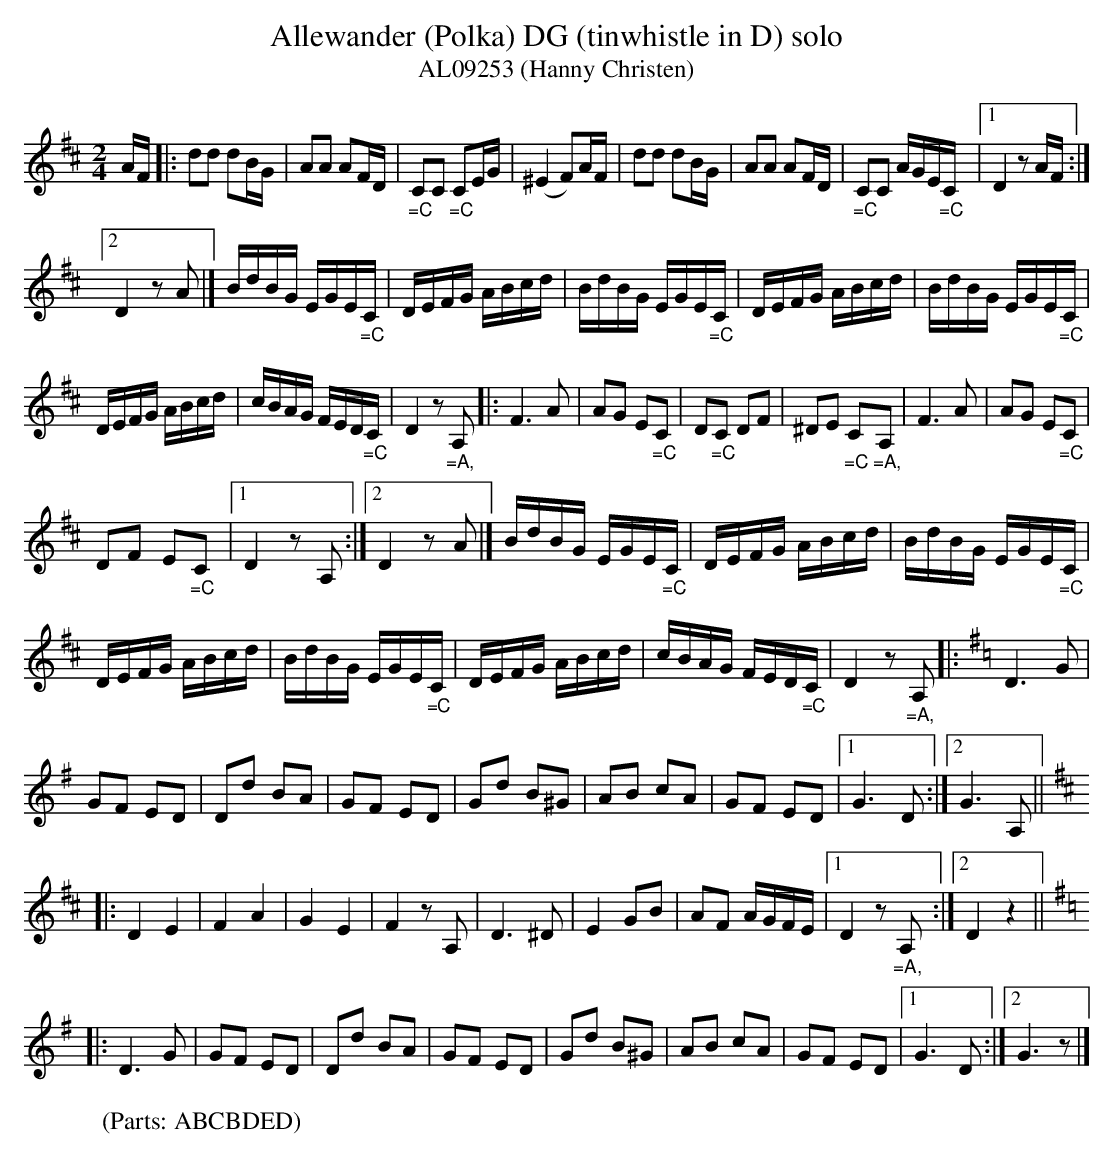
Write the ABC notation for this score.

X:1
T:Allewander (Polka) DG (tinwhistle in D) solo
T:AL09253 (Hanny Christen)
M:2/4
L:1/16
K:D transpose=12
AF |: d2d2 d2BG | A2A2 A2FD | "_=C"C2C2 "_=C"C2EG | (^E4F2)AF | d2d2 d2BG | A2A2 A2FD | "_=C"C2C2 AGE"_=C"C |1 \
D4z2AF :|2
D4z2A2 |] BdBG EGE"_=C"C | DEFG ABcd | BdBG EGE"_=C"C | DEFG ABcd | \
BdBG EGE"_=C"C |
DEFG ABcd | cBAG FED"_=C"C | D4z2"_=A,"A,2 [L:1/8] |: F3A | AG E"_=C"C | D"_=C"C DF | ^DE "_=C"C"_=A,"A, | \
F3A | AG E"_=C"C |
DF E"_=C"C |1 D2zA, :|2 D2zA |] [L:1/16] BdBG EGE"_=C"C | DEFG ABcd | BdBG EGE"_=C"C |
DEFG ABcd | \
BdBG EGE"_=C"C | DEFG ABcd | cBAG FED"_=C"C | D4z2"_=A,"A,2 |: [L:1/8] [K:G] D3G |
GF ED | \
Dd BA | GF ED | Gd B^G | AB cA | GF ED |1 G3D :|2 G3A, || [K:D]
|: D2E2 | \
F2A2 | G2E2 | F2zA, | D3^D | E2 GB | AF A/2G/2F/2E/2 |1 D2z"_=A,"A, :|2 D2z2 ||
[K:G] |: D3G | GF ED | \
Dd BA | GF ED | Gd B^G | AB cA | GF ED |1 G3D :|2 G3z |]
W:(Parts: ABCBDED)
